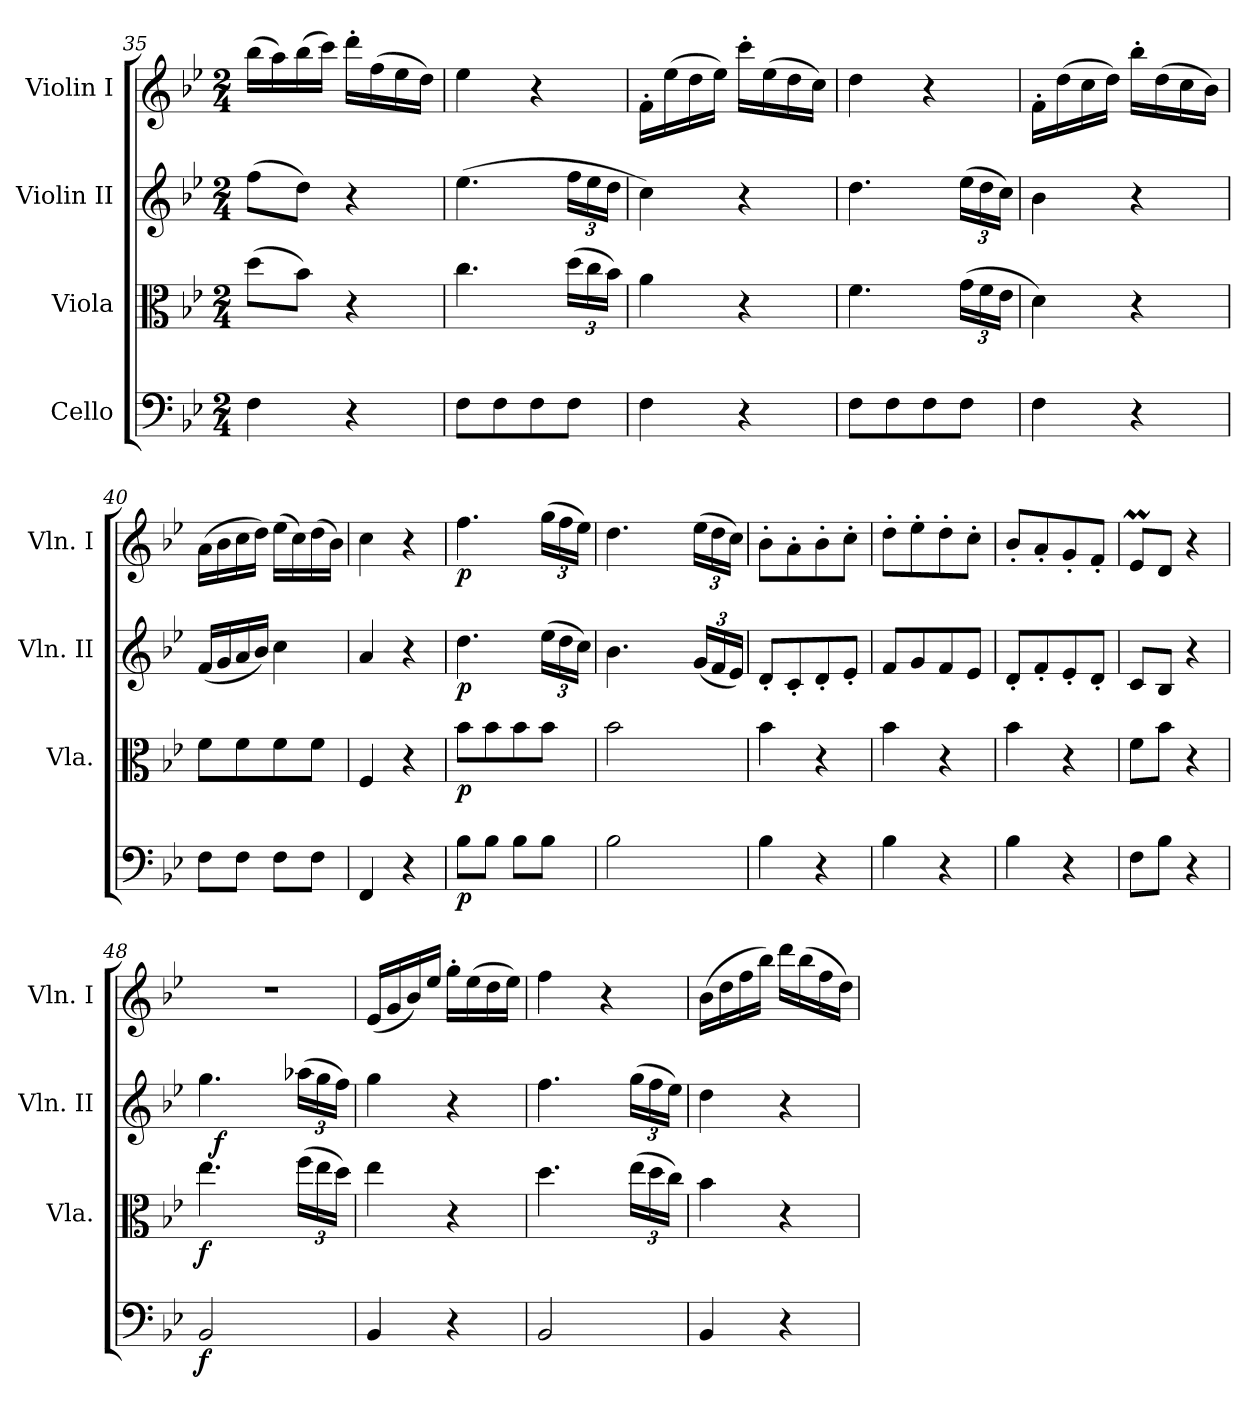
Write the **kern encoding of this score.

**kern	**dynam	**kern	**dynam	**kern	**dynam	**kern	**dynam
*part4	*part4	*part3	*part3	*part2	*part2	*part1	*part1
*staff4	*staff4	*staff3	*staff3	*staff2	*staff2	*staff1	*staff1
*I"Cello	*	*I"Viola	*	*I"Violin II	*	*I"Violin I	*
*	*	*I'Vla.	*	*I'Vln. II	*	*I'Vln. I	*
*clefF4	*	*clefC3	*	*clefG2	*	*clefG2	*
*k[b-e-]	*	*k[b-e-]	*	*k[b-e-]	*	*k[b-e-]	*
*B-:	*	*B-:	*	*B-:	*	*B-:	*
*M2/4	*	*M2/4	*	*M2/4	*	*M2/4	*
=35	=35	=35	=35	=35	=35	=35	=35
4F\	.	(>8dd\L	.	(8ff\L	.	(>16bb-\LL	.
.	.	.	.	.	.	16aa\)	.
.	.	8b-\J)	.	8dd\J)	.	(>16bb-\	.
.	.	.	.	.	.	16ccc\JJ)	.
4r	.	4r	.	4r	.	16ddd'>\LL	.
.	.	.	.	.	.	(16ff\	.
.	.	.	.	.	.	16ee-\	.
.	.	.	.	.	.	16dd\JJ)	.
=36	=36	=36	=36	=36	=36	=36	=36
8F\L	.	4.cc\	.	(>4.ee-\	.	4ee-\	.
8F\	.	.	.	.	.	.	.
8F\	.	.	.	.	.	4r	.
8F\J	.	(>24dd\LL	.	24ff\LL	.	.	.
.	.	24cc\	.	24ee-\	.	.	.
.	.	24b-\JJ)	.	24dd\JJ	.	.	.
!!LO:LB:g=z
=37	=37	=37	=37	=37	=37	=37	=37
4F\	.	4a\	.	4cc\)	.	16f'>\LL	.
.	.	.	.	.	.	(>16ee-\	.
.	.	.	.	.	.	16dd\	.
.	.	.	.	.	.	16ee-\JJ)	.
4r	.	4r	.	4r	.	16ccc'>\LL	.
.	.	.	.	.	.	(>16ee-\	.
.	.	.	.	.	.	16dd\	.
.	.	.	.	.	.	16cc\JJ)	.
=38	=38	=38	=38	=38	=38	=38	=38
8F\L	.	4.f\	.	4.dd\	.	4dd\	.
8F\	.	.	.	.	.	.	.
8F\	.	.	.	.	.	4r	.
8F\J	.	(>24g\LL	.	(>24ee-\LL	.	.	.
.	.	24f\	.	24dd\	.	.	.
.	.	24e-\JJ	.	24cc\JJ)	.	.	.
=39	=39	=39	=39	=39	=39	=39	=39
4F\	.	4d\)	.	4b-\	.	16f'>\LL	.
.	.	.	.	.	.	(>16dd\	.
.	.	.	.	.	.	16cc\	.
.	.	.	.	.	.	16dd\JJ)	.
4r	.	4r	.	4r	.	16bb-'>\LL	.
.	.	.	.	.	.	(>16dd\	.
.	.	.	.	.	.	16cc\	.
.	.	.	.	.	.	16b-\JJ)	.
=40	=40	=40	=40	=40	=40	=40	=40
8F\L	.	8f\L	.	(<16f/LL	.	(>16a\LL	.
.	.	.	.	16g/	.	16b-\	.
8F\J	.	8f\	.	16a/	.	16cc\	.
.	.	.	.	16b-/JJ)	.	16dd\JJ)	.
8F\L	.	8f\	.	4cc\	.	(>16ee-\LL	.
.	.	.	.	.	.	16cc\)	.
8F\J	.	8f\J	.	.	.	(>16dd\	.
.	.	.	.	.	.	16b-\JJ)	.
=41	=41	=41	=41	=41	=41	=41	=41
4FF/	.	4F/	.	4a/	.	4cc\	.
4r	.	4r	.	4r	.	4r	.
=42	=42	=42	=42	=42	=42	=42	=42
!	!LO:DY:b	!	!LO:DY:b	!	!LO:DY:b	!	!LO:DY:b
8B-\L	p	8b-\L	p	4.dd\	p	4.ff\	p
8B-\J	.	8b-\	.	.	.	.	.
8B-\L	.	8b-\	.	.	.	.	.
8B-\J	.	8b-\J	.	(>24ee-\LL	.	(>24gg\LL	.
.	.	.	.	24dd\	.	24ff\	.
.	.	.	.	24cc\JJ)	.	24ee-\JJ)	.
!!LO:LB:g=z
=43	=43	=43	=43	=43	=43	=43	=43
*^	*	*^	*	*	*	*	*
2B-\	8B-\Lyy	.	2b-\	8b-\Lyy	.	4.b-\	.	4.dd\	.
.	8B-\yy	.	.	8b-\yy	.	.	.	.	.
.	8B-\yy	.	.	8b-\yy	.	.	.	.	.
.	8B-\Jyy	.	.	8b-\Jyy	.	(<24g/LL	.	(>24ee-\LL	.
.	.	.	.	.	.	24f/	.	24dd\	.
.	.	.	.	.	.	24e-/JJ)	.	24cc\JJ)	.
*v	*v	*	*	*	*	*	*	*	*
*	*	*v	*v	*	*	*	*	*
=44	=44	=44	=44	=44	=44	=44	=44
4B-\	.	4b-\	.	8d'</L	.	8b-'>\L	.
.	.	.	.	8c'</	.	8a'>\	.
4r	.	4r	.	8d'</	.	8b-'>\	.
.	.	.	.	8e-'</J	.	8cc'>\J	.
=45	=45	=45	=45	=45	=45	=45	=45
4B-\	.	4b-\	.	8f/L	.	8dd'>\L	.
.	.	.	.	8g/	.	8ee-'>\	.
4r	.	4r	.	8f/	.	8dd'>\	.
.	.	.	.	8e-/J	.	8cc'>\J	.
=46	=46	=46	=46	=46	=46	=46	=46
4B-\	.	4b-\	.	8d'</L	.	8b-'</L	.
.	.	.	.	8f'</	.	8a'</	.
4r	.	4r	.	8e-'</	.	8g'</	.
.	.	.	.	8d'</J	.	8f'</J	.
=47	=47	=47	=47	=47	=47	=47	=47
8F\L	.	8f\L	.	8c/L	.	8e-M/L	.
8B-\J	.	8b-\J	.	8B-/J	.	8d/J	.
4r	.	4r	.	4r	.	4r	.
=48	=48	=48	=48	=48	=48	=48	=48
*^	*	*	*	*	*	*	*
!	!	!LO:DY:b	!	!LO:DY:b	!	!	!	!
*	*	*	*	*	*^	*	*	*
2BB-/	8BB-/Lyy	f	4.ee-\	f	4.gg\	24ryy	.	2r	.
!	!	!	!	!	!	!	!LO:DY:b	!	!
.	.	.	.	.	.	3ryy	f	.	.
.	8BB-/yy	.	.	.	.	.	.	.	.
.	8BB-/yy	.	.	.	.	.	.	.	.
.	8BB-/Jyy	.	(>24ff\LL	.	(>24aa-X\LL	12.ryy	.	.	.
.	.	.	24ee-\	.	24gg\	.	.	.	.
.	.	.	24dd\JJ)	.	24ff\JJ)	.	.	.	.
*v	*v	*	*	*	*v	*v	*	*	*
!!LO:LB:g=z
=49	=49	=49	=49	=49	=49	=49	=49
4BB-/	.	4ee-\	.	4gg\	.	(<16e-/LL	.
.	.	.	.	.	.	16g/	.
.	.	.	.	.	.	16b-/)	.
.	.	.	.	.	.	16ee-/JJ	.
4r	.	4r	.	4r	.	16gg'>\LL	.
.	.	.	.	.	.	(>16ee-\	.
.	.	.	.	.	.	16dd\	.
.	.	.	.	.	.	16ee-\JJ)	.
=50	=50	=50	=50	=50	=50	=50	=50
*^	*	*	*	*	*	*	*
2BB-/	8BB-/Lyy	.	4.dd\	.	4.ff\	.	4ff\	.
.	8BB-/yy	.	.	.	.	.	.	.
.	8BB-/yy	.	.	.	.	.	4r	.
.	8BB-/Jyy	.	(>24ee-\LL	.	(>24gg\LL	.	.	.
.	.	.	24dd\	.	24ff\	.	.	.
.	.	.	24cc\JJ)	.	24ee-\JJ)	.	.	.
*v	*v	*	*	*	*	*	*	*
=51	=51	=51	=51	=51	=51	=51	=51
4BB-/	.	4b-\	.	4dd\	.	(>16b-\LL	.
.	.	.	.	.	.	16dd\	.
.	.	.	.	.	.	16ff\	.
.	.	.	.	.	.	16bb-\JJ)	.
4r	.	4r	.	4r	.	16ddd\LL	.
.	.	.	.	.	.	(>16bb-\	.
.	.	.	.	.	.	16ff\	.
.	.	.	.	.	.	16dd\JJ)	.
=	=	=	=	=	=	=	=
*-	*-	*-	*-	*-	*-	*-	*-
